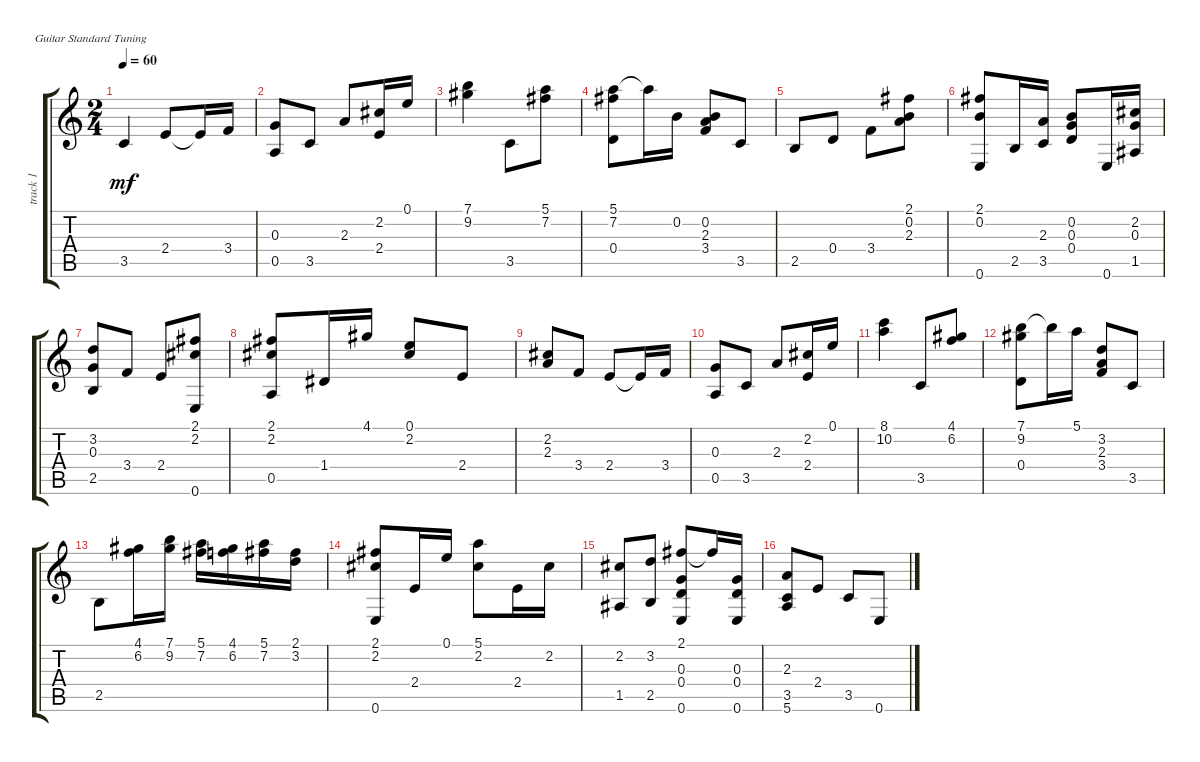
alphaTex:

\defaultSystemsLayout 4
\track ("NylonGuitar" "track 1") {instrument acousticguitarnylon}
\staff {score tabs}
\tuning (E4 B3 G3 D3 A2 E2)
\ts (2 4)
\tempo 60
\clef g2
\ks c
3.5.4{dy mf} 2.4.8 2.4{t}.16 3.4.16 |
(0.5 0.3).8 3.5.8 2.3.8 (2.4 2.2).16 0.1.16 |
(7.1 9.2).4 3.5.8 (7.2 5.1).8 |
(0.4 7.2 5.1).8 5.1{t}.16 0.2.16 (0.2 3.4 2.3).8 3.5.8 |
2.5.8 0.4.8 3.4.8 (2.3 0.2 2.1).8 |
(0.6 0.2 2.1).8 2.5.16 (3.5 2.3).16 (0.4 0.3 0.2).8 0.6.16 (1.5 0.3 2.2).16 |
(2.5 0.3 3.2).8 3.4.8 2.4.8 (0.6 2.2 2.1).8 |
(0.5 2.2 2.1).8 1.4.16 4.1.16 (2.2 0.1).8 2.4.8 |
(2.3 2.2).8 3.4.8 2.4.8 2.4{t}.16 3.4.16 |
(0.5 0.3).8 3.5.8 2.3.8 (2.4 2.2).16 0.1.16 |
(10.2 8.1).4 3.5.8 (6.2 4.1).8 |
(0.4 9.2 7.1).8 7.1{t}.16 5.1.16 (3.4 2.3 3.2).8 3.5.8 |
2.5.8 (6.2 4.1).16 (9.2 7.1).16 (7.2 5.1).16 (6.2 4.1).16 (7.2 5.1).16 (3.2 2.1).16 |
(0.6 2.2 2.1).8 2.4.16 0.1.16 (2.2 5.1).8 2.4.16 2.2.16 |
(1.5 2.2).8 (2.5 3.2).8 (0.6 0.4 0.3 2.1).8 2.1{t}.16 (0.6 0.4 0.3).16 |
(5.6 3.5 2.3).8 2.4.8 3.5.8 0.6.8
